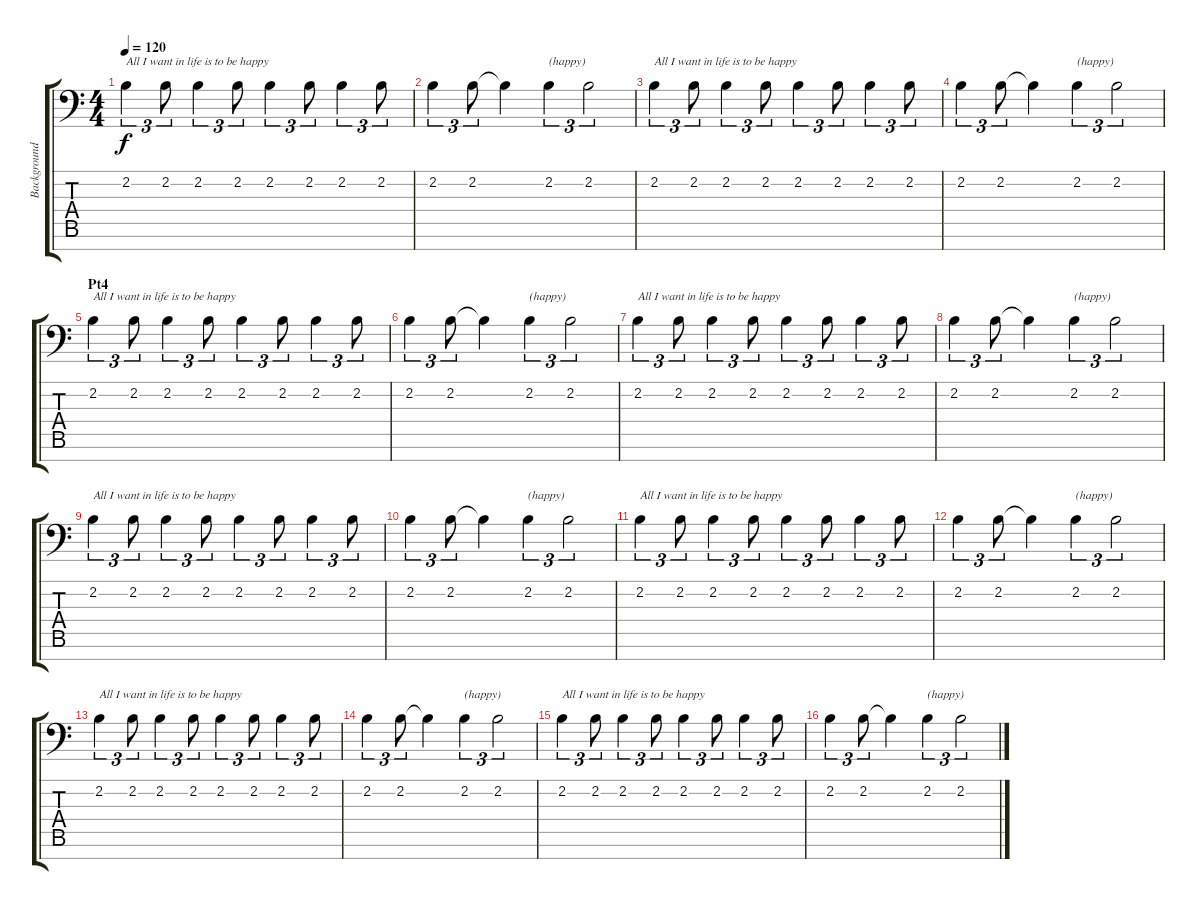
\track ("Background" "Background") {instrument reversecymbal}
\staff {score tabs}
\tuning (D4 A3 F3 C3 G2 D2 A1) {hide}
\ts (4 4)
\tempo 120
\clef f4
\ks c
2.2.4{tu (3 2) txt "All I want in life is to be happy" dy f volume 16 balance 14 instrument reversecymbal} 2.2.8{tu (3 2)} 2.2.4{tu (3 2)} 2.2.8{tu (3 2)} 2.2.4{tu (3 2)} 2.2.8{tu (3 2)} 2.2.4{tu (3 2)} 2.2.8{tu (3 2)} |
2.2.4{tu (3 2)} 2.2.8{tu (3 2)} 2.2{t}.4 2.2.4{tu (3 2) txt "(happy)" volume 16 balance 0 instrument reversecymbal} 2.2.2{tu (3 2)} |
2.2.4{tu (3 2) txt "All I want in life is to be happy" volume 16 balance 14 instrument reversecymbal} 2.2.8{tu (3 2)} 2.2.4{tu (3 2)} 2.2.8{tu (3 2)} 2.2.4{tu (3 2)} 2.2.8{tu (3 2)} 2.2.4{tu (3 2)} 2.2.8{tu (3 2)} |
2.2.4{tu (3 2)} 2.2.8{tu (3 2)} 2.2{t}.4 2.2.4{tu (3 2) txt "(happy)" volume 16 balance 0 instrument reversecymbal} 2.2.2{tu (3 2)} |
\section ("" "Pt4")
2.2.4{tu (3 2) txt "All I want in life is to be happy" volume 16 balance 14 instrument reversecymbal} 2.2.8{tu (3 2)} 2.2.4{tu (3 2)} 2.2.8{tu (3 2)} 2.2.4{tu (3 2)} 2.2.8{tu (3 2)} 2.2.4{tu (3 2)} 2.2.8{tu (3 2)} |
2.2.4{tu (3 2)} 2.2.8{tu (3 2)} 2.2{t}.4 2.2.4{tu (3 2) txt "(happy)" volume 16 balance 0 instrument reversecymbal} 2.2.2{tu (3 2)} |
2.2.4{tu (3 2) txt "All I want in life is to be happy" volume 16 balance 14 instrument reversecymbal} 2.2.8{tu (3 2)} 2.2.4{tu (3 2)} 2.2.8{tu (3 2)} 2.2.4{tu (3 2)} 2.2.8{tu (3 2)} 2.2.4{tu (3 2)} 2.2.8{tu (3 2)} |
2.2.4{tu (3 2)} 2.2.8{tu (3 2)} 2.2{t}.4 2.2.4{tu (3 2) txt "(happy)" volume 16 balance 0 instrument reversecymbal} 2.2.2{tu (3 2)} |
2.2.4{tu (3 2) txt "All I want in life is to be happy" volume 16 balance 14 instrument reversecymbal} 2.2.8{tu (3 2)} 2.2.4{tu (3 2)} 2.2.8{tu (3 2)} 2.2.4{tu (3 2)} 2.2.8{tu (3 2)} 2.2.4{tu (3 2)} 2.2.8{tu (3 2)} |
2.2.4{tu (3 2)} 2.2.8{tu (3 2)} 2.2{t}.4 2.2.4{tu (3 2) txt "(happy)" volume 16 balance 0 instrument reversecymbal} 2.2.2{tu (3 2)} |
2.2.4{tu (3 2) txt "All I want in life is to be happy" volume 16 balance 14 instrument reversecymbal} 2.2.8{tu (3 2)} 2.2.4{tu (3 2)} 2.2.8{tu (3 2)} 2.2.4{tu (3 2)} 2.2.8{tu (3 2)} 2.2.4{tu (3 2)} 2.2.8{tu (3 2)} |
2.2.4{tu (3 2)} 2.2.8{tu (3 2)} 2.2{t}.4 2.2.4{tu (3 2) txt "(happy)" volume 16 balance 0 instrument reversecymbal} 2.2.2{tu (3 2)} |
2.2.4{tu (3 2) txt "All I want in life is to be happy" volume 16 balance 14 instrument reversecymbal} 2.2.8{tu (3 2)} 2.2.4{tu (3 2)} 2.2.8{tu (3 2)} 2.2.4{tu (3 2)} 2.2.8{tu (3 2)} 2.2.4{tu (3 2)} 2.2.8{tu (3 2)} |
2.2.4{tu (3 2)} 2.2.8{tu (3 2)} 2.2{t}.4 2.2.4{tu (3 2) txt "(happy)" volume 16 balance 0 instrument reversecymbal} 2.2.2{tu (3 2)} |
2.2.4{tu (3 2) txt "All I want in life is to be happy" volume 16 balance 14 instrument reversecymbal} 2.2.8{tu (3 2)} 2.2.4{tu (3 2)} 2.2.8{tu (3 2)} 2.2.4{tu (3 2)} 2.2.8{tu (3 2)} 2.2.4{tu (3 2)} 2.2.8{tu (3 2)} |
2.2.4{tu (3 2)} 2.2.8{tu (3 2)} 2.2{t}.4 2.2.4{tu (3 2) txt "(happy)" volume 16 balance 0 instrument reversecymbal} 2.2.2{tu (3 2)}
